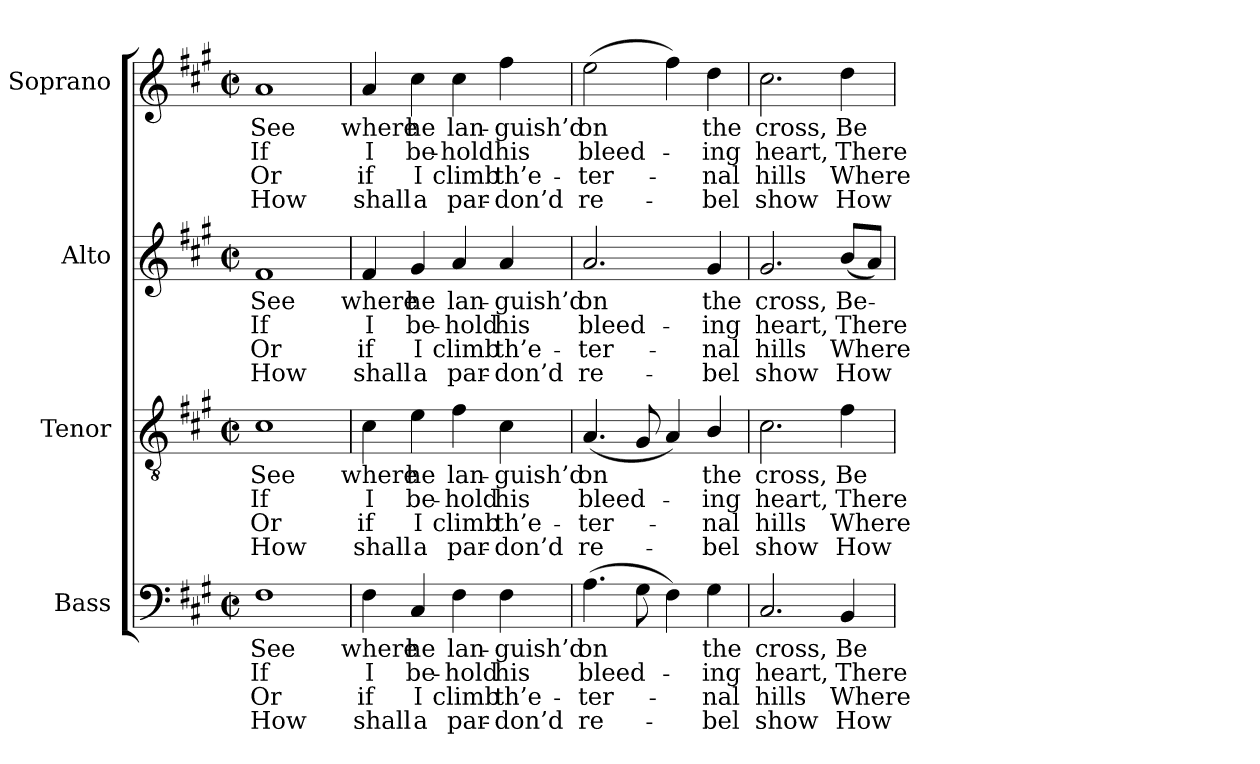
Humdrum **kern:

**kern	**text	**text	**text	**text	**kern	**text	**text	**text	**text	**kern	**text	**text	**text	**text	**kern	**text	**text	**text	**text
*part4	*part4	*part4	*part4	*part4	*part3	*part3	*part3	*part3	*part3	*part2	*part2	*part2	*part2	*part2	*part1	*part1	*part1	*part1	*part1
*staff4	*staff4	*staff4	*staff4	*staff4	*staff3	*staff3	*staff3	*staff3	*staff3	*staff2	*staff2	*staff2	*staff2	*staff2	*staff1	*staff1	*staff1	*staff1	*staff1
*I"Bass	*	*	*	*	*I"Tenor	*	*	*	*	*I"Alto	*	*	*	*	*I"Soprano	*	*	*	*
*I'B.	*	*	*	*	*I'T.	*	*	*	*	*I'A.	*	*	*	*	*I'S.	*	*	*	*
!!LO:PB:g=z
*clefF4	*	*	*	*	*clefGv2	*	*	*	*	*clefG2	*	*	*	*	*clefG2	*	*	*	*
*	*	*	*	*	*ITrd7c12	*	*	*	*	*	*	*	*	*	*	*	*	*	*
*k[f#c#g#]	*	*	*	*	*k[f#c#g#]	*	*	*	*	*k[f#c#g#]	*	*	*	*	*k[f#c#g#]	*	*	*	*
*f#:	*	*	*	*	*f#:	*	*	*	*	*f#:	*	*	*	*	*f#:	*	*	*	*
*M2/2	*	*	*	*	*M2/2	*	*	*	*	*M2/2	*	*	*	*	*M2/2	*	*	*	*
*met(c|)	*	*	*	*	*met(c|)	*	*	*	*	*met(c|)	*	*	*	*	*met(c|)	*	*	*	*
=1	=1	=1	=1	=1	=1	=1	=1	=1	=1	=1	=1	=1	=1	=1	=1	=1	=1	=1	=1
!	!LO:LY:b:color=#000000	!LO:LY:b:color=#000000	!LO:LY:b:color=#000000	!LO:LY:b:color=#000000	!	!	!	!	!	!	!	!	!	!	!	!	!	!	!
!	!	!	!	!	!	!LO:LY:b:color=#000000	!LO:LY:b:color=#000000	!LO:LY:b:color=#000000	!LO:LY:b:color=#000000	!	!	!	!	!	!	!	!	!	!
!	!	!	!	!	!	!	!	!	!	!	!LO:LY:b:color=#000000	!LO:LY:b:color=#000000	!LO:LY:b:color=#000000	!LO:LY:b:color=#000000	!	!	!	!	!
!	!	!	!	!	!	!	!	!	!	!	!	!	!	!	!	!LO:LY:b:color=#000000	!LO:LY:b:color=#000000	!LO:LY:b:color=#000000	!LO:LY:b:color=#000000
1F#i	See	If	Or	How	1C#i	See	If	Or	How	1f#i	See	If	Or	How	1ai	See	If	Or	How
=2	=2	=2	=2	=2	=2	=2	=2	=2	=2	=2	=2	=2	=2	=2	=2	=2	=2	=2	=2
!	!LO:LY:b:color=#000000	!LO:LY:b:color=#000000	!LO:LY:b:color=#000000	!LO:LY:b:color=#000000	!	!	!	!	!	!	!	!	!	!	!	!	!	!	!
!	!	!	!	!	!	!LO:LY:b:color=#000000	!LO:LY:b:color=#000000	!LO:LY:b:color=#000000	!LO:LY:b:color=#000000	!	!	!	!	!	!	!	!	!	!
!	!	!	!	!	!	!	!	!	!	!	!LO:LY:b:color=#000000	!LO:LY:b:color=#000000	!LO:LY:b:color=#000000	!LO:LY:b:color=#000000	!	!	!	!	!
!	!	!	!	!	!	!	!	!	!	!	!	!	!	!	!	!LO:LY:b:color=#000000	!LO:LY:b:color=#000000	!LO:LY:b:color=#000000	!LO:LY:b:color=#000000
4F#i\	where	I	if	shall	4C#i\	where	I	if	shall	4f#i/	where	I	if	shall	4ai/	where	I	if	shall
!	!LO:LY:b:color=#000000	!LO:LY:b:color=#000000	!LO:LY:b:color=#000000	!LO:LY:b:color=#000000	!	!	!	!	!	!	!	!	!	!	!	!	!	!	!
!	!	!	!	!	!	!LO:LY:b:color=#000000	!LO:LY:b:color=#000000	!LO:LY:b:color=#000000	!LO:LY:b:color=#000000	!	!	!	!	!	!	!	!	!	!
!	!	!	!	!	!	!	!	!	!	!	!LO:LY:b:color=#000000	!LO:LY:b:color=#000000	!LO:LY:b:color=#000000	!LO:LY:b:color=#000000	!	!	!	!	!
!	!	!	!	!	!	!	!	!	!	!	!	!	!	!	!	!LO:LY:b:color=#000000	!LO:LY:b:color=#000000	!LO:LY:b:color=#000000	!LO:LY:b:color=#000000
4C#i/	he	be-	I	a	4Ei\	he	be-	I	a	4g#i/	he	be-	I	a	4cc#i\	he	be-	I	a
!	!LO:LY:b:color=#000000	!LO:LY:b:color=#000000	!LO:LY:b:color=#000000	!LO:LY:b:color=#000000	!	!	!	!	!	!	!	!	!	!	!	!	!	!	!
!	!	!	!	!	!	!LO:LY:b:color=#000000	!LO:LY:b:color=#000000	!LO:LY:b:color=#000000	!LO:LY:b:color=#000000	!	!	!	!	!	!	!	!	!	!
!	!	!	!	!	!	!	!	!	!	!	!LO:LY:b:color=#000000	!LO:LY:b:color=#000000	!LO:LY:b:color=#000000	!LO:LY:b:color=#000000	!	!	!	!	!
!	!	!	!	!	!	!	!	!	!	!	!	!	!	!	!	!LO:LY:b:color=#000000	!LO:LY:b:color=#000000	!LO:LY:b:color=#000000	!LO:LY:b:color=#000000
4F#i\	lan-	-hold	climb	par-	4F#i\	lan-	-hold	climb	par-	4ai/	lan-	-hold	climb	par-	4cc#i\	lan-	-hold	climb	par-
!	!LO:LY:b:color=#000000	!LO:LY:b:color=#000000	!LO:LY:b:color=#000000	!LO:LY:b:color=#000000	!	!	!	!	!	!	!	!	!	!	!	!	!	!	!
!	!	!	!	!	!	!LO:LY:b:color=#000000	!LO:LY:b:color=#000000	!LO:LY:b:color=#000000	!LO:LY:b:color=#000000	!	!	!	!	!	!	!	!	!	!
!	!	!	!	!	!	!	!	!	!	!	!LO:LY:b:color=#000000	!LO:LY:b:color=#000000	!LO:LY:b:color=#000000	!LO:LY:b:color=#000000	!	!	!	!	!
!	!	!	!	!	!	!	!	!	!	!	!	!	!	!	!	!LO:LY:b:color=#000000	!LO:LY:b:color=#000000	!LO:LY:b:color=#000000	!LO:LY:b:color=#000000
4F#i\	-guish’d	his	-th’e-	-don’d	4C#i\	-guish’d	his	-th’e-	-don’d	4ai/	-guish’d	his	-th’e-	-don’d	4ff#i\	-guish’d	his	-th’e-	-don’d
=3	=3	=3	=3	=3	=3	=3	=3	=3	=3	=3	=3	=3	=3	=3	=3	=3	=3	=3	=3
!	!LO:LY:b:color=#000000	!LO:LY:b:color=#000000	!LO:LY:b:color=#000000	!LO:LY:b:color=#000000	!	!	!	!	!	!	!	!	!	!	!	!	!	!	!
!	!	!	!	!	!	!LO:LY:b:color=#000000	!LO:LY:b:color=#000000	!LO:LY:b:color=#000000	!LO:LY:b:color=#000000	!	!	!	!	!	!	!	!	!	!
!	!	!	!	!	!	!	!	!	!	!	!LO:LY:b:color=#000000	!LO:LY:b:color=#000000	!LO:LY:b:color=#000000	!LO:LY:b:color=#000000	!	!	!	!	!
!	!	!	!	!	!	!	!	!	!	!	!	!	!	!	!	!LO:LY:b:color=#000000	!LO:LY:b:color=#000000	!LO:LY:b:color=#000000	!LO:LY:b:color=#000000
(4.Ai\	on	bleed-	ter-	-re-	(4.AAi/	on	bleed-	ter-	-re-	2.ai/	on	bleed-	ter-	-re-	(2eei\	on	bleed-	ter-	-re-
8G#i\	.	.	.	.	8GG#i/	.	.	.	.	.	.	.	.	.	.	.	.	.	.
4F#i\)	.	.	.	.	4AAi/)	.	.	.	.	.	.	.	.	.	4ff#i\)	.	.	.	.
!	!LO:LY:b:color=#000000	!LO:LY:b:color=#000000	!LO:LY:b:color=#000000	!LO:LY:b:color=#000000	!	!	!	!	!	!	!	!	!	!	!	!	!	!	!
!	!	!	!	!	!	!LO:LY:b:color=#000000	!LO:LY:b:color=#000000	!LO:LY:b:color=#000000	!LO:LY:b:color=#000000	!	!	!	!	!	!	!	!	!	!
!	!	!	!	!	!	!	!	!	!	!	!LO:LY:b:color=#000000	!LO:LY:b:color=#000000	!LO:LY:b:color=#000000	!LO:LY:b:color=#000000	!	!	!	!	!
!	!	!	!	!	!	!	!	!	!	!	!	!	!	!	!	!LO:LY:b:color=#000000	!LO:LY:b:color=#000000	!LO:LY:b:color=#000000	!LO:LY:b:color=#000000
4G#i\	the	-ing	-nal	bel	4BBi/	the	-ing	-nal	bel	4g#i/	the	-ing	-nal	bel	4ddi\	the	-ing	-nal	bel
=4	=4	=4	=4	=4	=4	=4	=4	=4	=4	=4	=4	=4	=4	=4	=4	=4	=4	=4	=4
!	!LO:LY:b:color=#000000	!LO:LY:b:color=#000000	!LO:LY:b:color=#000000	!LO:LY:b:color=#000000	!	!	!	!	!	!	!	!	!	!	!	!	!	!	!
!	!	!	!	!	!	!LO:LY:b:color=#000000	!LO:LY:b:color=#000000	!LO:LY:b:color=#000000	!LO:LY:b:color=#000000	!	!	!	!	!	!	!	!	!	!
!	!	!	!	!	!	!	!	!	!	!	!LO:LY:b:color=#000000	!LO:LY:b:color=#000000	!LO:LY:b:color=#000000	!LO:LY:b:color=#000000	!	!	!	!	!
!	!	!	!	!	!	!	!	!	!	!	!	!	!	!	!	!LO:LY:b:color=#000000	!LO:LY:b:color=#000000	!LO:LY:b:color=#000000	!LO:LY:b:color=#000000
2.C#i/	cross,	heart,	hills	show	2.C#i\	cross,	heart,	hills	show	2.g#i/	cross,	heart,	hills	show	2.cc#i\	cross,	heart,	hills	show
!	!LO:LY:b:color=#000000	!LO:LY:b:color=#000000	!LO:LY:b:color=#000000	!LO:LY:b:color=#000000	!	!	!	!	!	!	!	!	!	!	!	!	!	!	!
!	!	!	!	!	!	!LO:LY:b:color=#000000	!LO:LY:b:color=#000000	!LO:LY:b:color=#000000	!LO:LY:b:color=#000000	!	!	!	!	!	!	!	!	!	!
!	!	!	!	!	!	!	!	!	!	!	!LO:LY:b:color=#000000	!LO:LY:b:color=#000000	!LO:LY:b:color=#000000	!LO:LY:b:color=#000000	!	!	!	!	!
!	!	!	!	!	!	!	!	!	!	!	!	!	!	!	!	!LO:LY:b:color=#000000	!LO:LY:b:color=#000000	!LO:LY:b:color=#000000	!LO:LY:b:color=#000000
4BBi/	Be-	There	Where	How	4F#i\	Be-	There	Where	How	(8bi/L	Be-	There	Where	How	4ddi\	Be-	There	Where	How
.	.	.	.	.	.	.	.	.	.	8ai/J)	.	.	.	.	.	.	.	.	.
=	=	=	=	=	=	=	=	=	=	=	=	=	=	=	=	=	=	=	=
*-	*-	*-	*-	*-	*-	*-	*-	*-	*-	*-	*-	*-	*-	*-	*-	*-	*-	*-	*-
